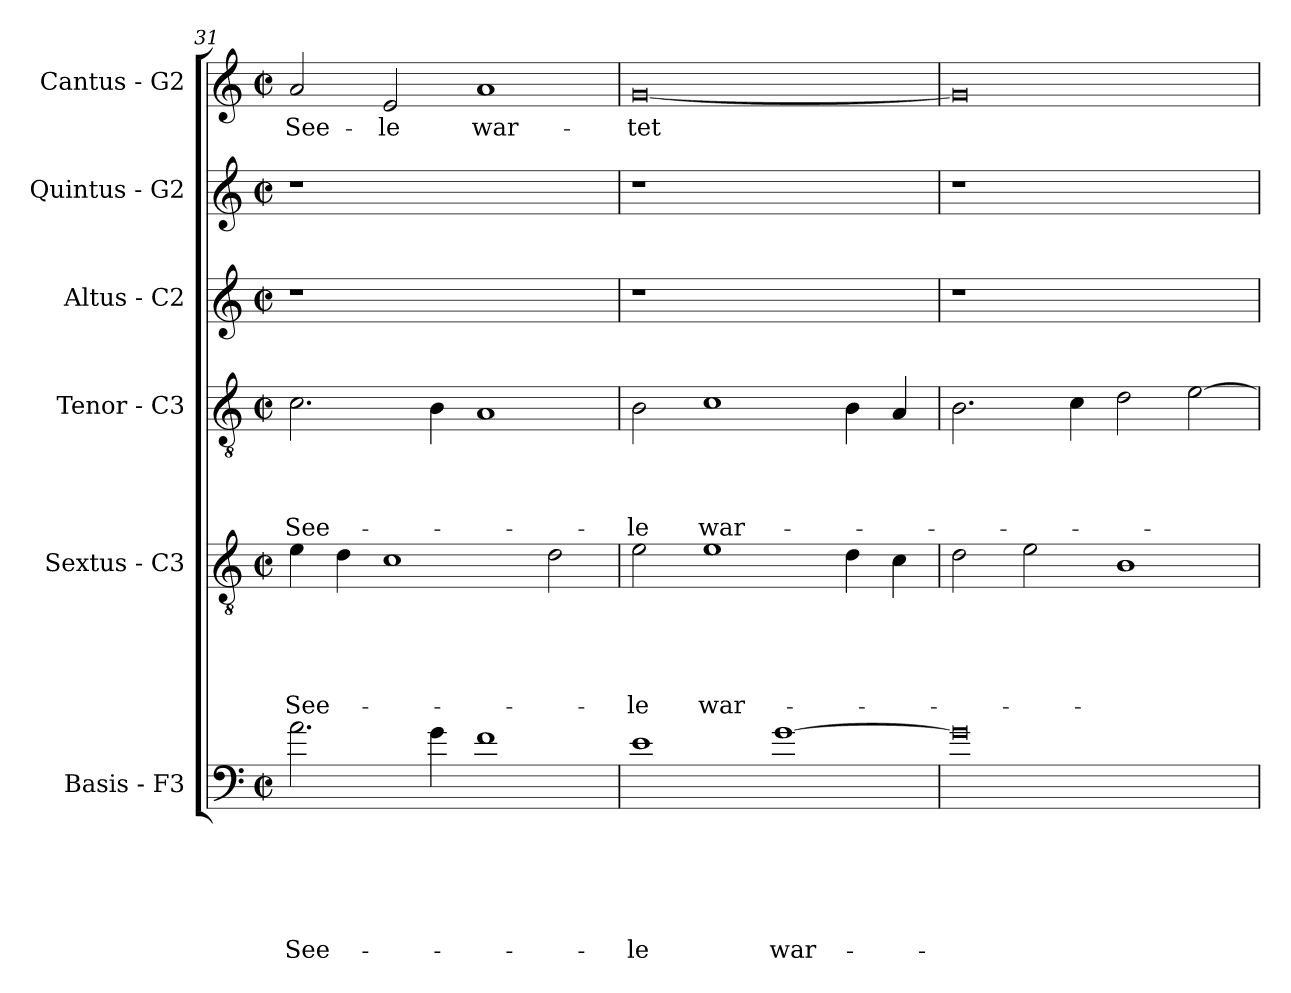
**kern	**text	**text	**text	**text	**text	**text	**kern	**text	**text	**text	**text	**text	**kern	**text	**text	**text	**text	**kern	**kern	**kern	**text
*part6	*part6	*part6	*part6	*part6	*part6	*part6	*part5	*part5	*part5	*part5	*part5	*part5	*part4	*part4	*part4	*part4	*part4	*part3	*part2	*part1	*part1
*staff6	*staff6	*staff6	*staff6	*staff6	*staff6	*staff6	*staff5	*staff5	*staff5	*staff5	*staff5	*staff5	*staff4	*staff4	*staff4	*staff4	*staff4	*staff3	*staff2	*staff1	*staff1
*I"Basis - F3	*	*	*	*	*	*	*I"Sextus - C3	*	*	*	*	*	*I"Tenor - C3	*	*	*	*	*I"Altus - C2	*I"Quintus - G2	*I"Cantus - G2	*
*clefF4	*	*	*	*	*	*	*clefGv2	*	*	*	*	*	*clefGv2	*	*	*	*	*clefG2	*clefG2	*clefG2	*
*ITrd8c14	*	*	*	*	*	*	*	*	*	*	*	*	*	*	*	*	*	*	*	*	*
*k[]	*	*	*	*	*	*	*k[]	*	*	*	*	*	*k[]	*	*	*	*	*k[]	*k[]	*k[]	*
*C:	*	*	*	*	*	*	*C:	*	*	*	*	*	*C:	*	*	*	*	*C:	*C:	*C:	*
*M2/2	*	*	*	*	*	*	*M2/2	*	*	*	*	*	*M2/2	*	*	*	*	*M2/2	*M2/2	*M2/2	*
*met(c|)	*	*	*	*	*	*	*met(c|)	*	*	*	*	*	*met(c|)	*	*	*	*	*met(c|)	*met(c|)	*met(c|)	*
=31	=31	=31	=31	=31	=31	=31	=31	=31	=31	=31	=31	=31	=31	=31	=31	=31	=31	=31	=31	=31	=31
!	!	!	!	!	!	!LO:LY:b	!	!	!	!	!	!LO:LY:b	!	!	!	!	!LO:LY:b	!	!	!	!LO:LY:b
2.A\	.	.	.	.	.	See-	4e\	.	.	.	.	See-	2.c\	.	.	.	See-	1r	1r	2a/	See-
.	.	.	.	.	.	.	4d\	.	.	.	.	.	.	.	.	.	.	.	.	.	.
!	!	!	!	!	!	!	!	!	!	!	!	!	!	!	!	!	!	!	!	!	!LO:LY:b
.	.	.	.	.	.	.	1c	.	.	.	.	.	.	.	.	.	.	.	.	2e/	-le
4G\	.	.	.	.	.	.	.	.	.	.	.	.	4B\	.	.	.	.	.	.	.	.
!	!	!	!	!	!	!	!	!	!	!	!	!	!	!	!	!	!	!	!	!	!LO:LY:b
1F	.	.	.	.	.	.	.	.	.	.	.	.	1A	.	.	.	.	1ryy	1ryy	1a	war-
.	.	.	.	.	.	.	2d\	.	.	.	.	.	.	.	.	.	.	.	.	.	.
=32	=32	=32	=32	=32	=32	=32	=32	=32	=32	=32	=32	=32	=32	=32	=32	=32	=32	=32	=32	=32	=32
!	!	!	!	!	!	!LO:LY:b	!	!	!	!	!	!LO:LY:b	!	!	!	!	!LO:LY:b	!	!	!	!LO:LY:b
1E	.	.	.	.	.	-le	2e\	.	.	.	.	-le	2B\	.	.	.	-le	1r	1r	[0g	-tet
!	!	!	!	!	!	!	!	!	!	!	!	!LO:LY:b	!	!	!	!	!LO:LY:b	!	!	!	!
.	.	.	.	.	.	.	1e	.	.	.	.	war-	1c	.	.	.	war-	.	.	.	.
!	!	!	!	!	!	!LO:LY:b	!	!	!	!	!	!	!	!	!	!	!	!	!	!	!
[1G	.	.	.	.	.	war-	.	.	.	.	.	.	.	.	.	.	.	1ryy	1ryy	.	.
.	.	.	.	.	.	.	4d\	.	.	.	.	.	4B\	.	.	.	.	.	.	.	.
.	.	.	.	.	.	.	4c\	.	.	.	.	.	4A/	.	.	.	.	.	.	.	.
=33	=33	=33	=33	=33	=33	=33	=33	=33	=33	=33	=33	=33	=33	=33	=33	=33	=33	=33	=33	=33	=33
0G]	.	.	.	.	.	.	2d\	.	.	.	.	.	2.B\	.	.	.	.	1r	1r	0g]	.
.	.	.	.	.	.	.	2e\	.	.	.	.	.	.	.	.	.	.	.	.	.	.
.	.	.	.	.	.	.	.	.	.	.	.	.	4c\	.	.	.	.	.	.	.	.
.	.	.	.	.	.	.	1B	.	.	.	.	.	2d\	.	.	.	.	1ryy	1ryy	.	.
.	.	.	.	.	.	.	.	.	.	.	.	.	[2e\	.	.	.	.	.	.	.	.
=	=	=	=	=	=	=	=	=	=	=	=	=	=	=	=	=	=	=	=	=	=
*-	*-	*-	*-	*-	*-	*-	*-	*-	*-	*-	*-	*-	*-	*-	*-	*-	*-	*-	*-	*-	*-
